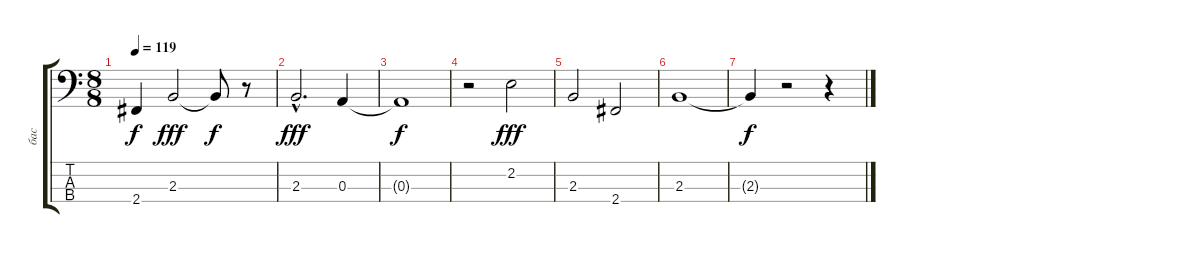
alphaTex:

\track ("бас" "бас") {instrument fretlessbass}
\staff {score tabs}
\tuning (G2 D2 A1 E1) {hide}
\ts (8 8)
\tempo 119
\clef f4
\ks c
2.4{t}.4{dy f} 2.3.2{dy fff} 2.3{t}.8{dy f} r.8 |
2.3{hac}.2{d dy fff} 0.3.4 |
0.3{t}.1{dy f} |
r.2 2.2.2{dy fff} |
2.3.2 2.4.2 |
2.3.1 |
2.3{t}.4{dy f} r.2 r.4
